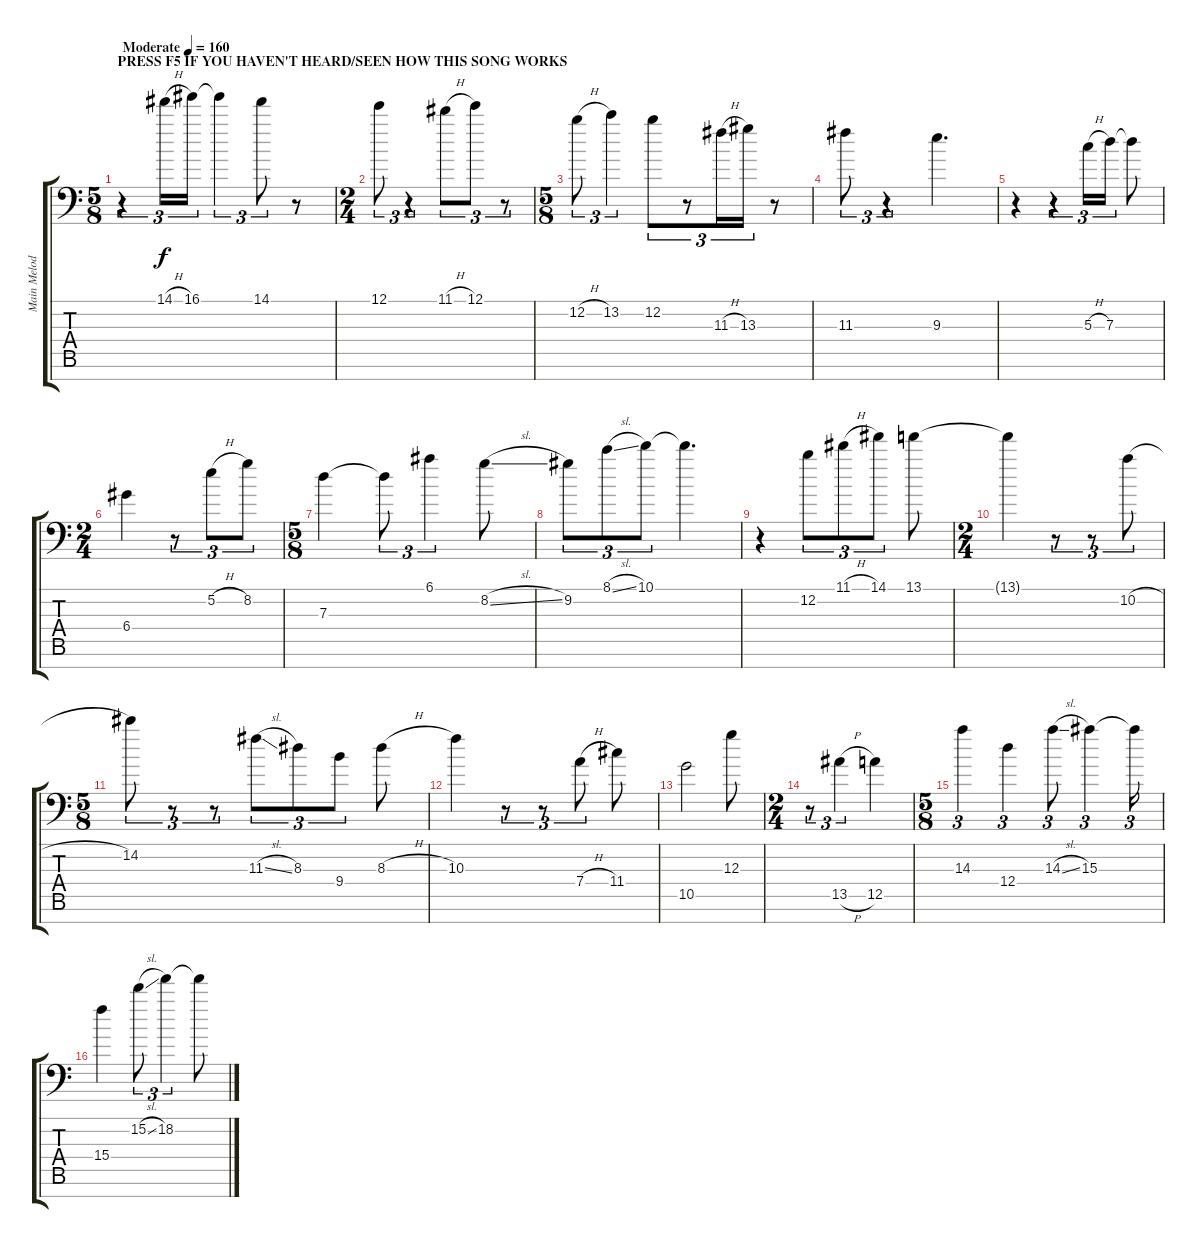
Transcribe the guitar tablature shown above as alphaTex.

\track ("Main Melodies And Leads L" "Main Melod") {instrument distortionguitar}
\staff {score tabs}
\tuning (E4 B3 G3 D3 A2 E2 A1) {hide}
\ts (5 8)
\section ("" "PRESS F5 IF YOU HAVEN'T HEARD/SEEN HOW THIS SONG WORKS")
\tempo (160 "Moderate")
\clef f4
\ks c
r.4{tu (3 2) dy f instrument distortionguitar} 14.1{h}.16{tu (3 2)} 16.1.16{tu (3 2)} 16.1{t}.4{tu (3 2)} 14.1.8{tu (3 2)} r.8 |
\ts (2 4)
12.1.8{tu (3 2)} r.4{tu (3 2)} 11.1{h}.8{tu (3 2)} 12.1.8{tu (3 2)} r.8{tu (3 2)} |
\ts (5 8)
12.2{h}.8{tu (3 2)} 13.2.4{tu (3 2)} 12.2.8{tu (3 2)} r.8{tu (3 2)} 11.3{h}.16{tu (3 2)} 13.3.16{tu (3 2)} r.8 |
11.3.8{tu (3 2)} r.4{tu (3 2)} 9.3.4{d} |
r.4 r.4{tu (3 2)} 5.3{h}.16{tu (3 2)} 7.3.16{tu (3 2)} 7.3{t}.8 |
\ts (2 4)
6.4.4 r.8{tu (3 2)} 5.2{h}.8{tu (3 2)} 8.2.8{tu (3 2)} |
\ts (5 8)
7.3.4 7.3{t}.8{tu (3 2)} 6.1.4{tu (3 2)} 8.2{sl}.8 |
9.2.8{tu (3 2)} 8.1{sl}.8{tu (3 2)} 10.1.8{tu (3 2)} 10.1{t}.4{d} |
r.4 12.2.8{tu (3 2)} 11.1{h}.8{tu (3 2)} 14.1.8{tu (3 2)} 13.1.8 |
\ts (2 4)
13.1{t}.4 r.8{tu (3 2)} r.8{tu (3 2)} 10.2{h}.8{tu (3 2)} |
\ts (5 8)
14.2.8{tu (3 2)} r.8{tu (3 2)} r.8{tu (3 2)} 11.3{sl}.8{tu (3 2)} 8.3.8{tu (3 2)} 9.4.8{tu (3 2)} 8.3{h}.8 |
10.3.4 r.8{tu (3 2)} r.8{tu (3 2)} 7.4{h}.8{tu (3 2)} 11.4.8 |
10.5.2 12.3.8 |
\ts (2 4)
r.8{tu (3 2)} 13.5{h}.4{tu (3 2)} 12.5.4 |
\ts (5 8)
14.3.4{tu (3 2)} 12.4.4{tu (3 2)} 14.3{sl}.8{tu (3 2)} 15.3.4{tu (3 2)} 15.3{t}.16{tu (3 2)} |
15.4.4 15.2{sl}.8{tu (3 2)} 18.2.4{tu (3 2)} 18.2{t}.8
